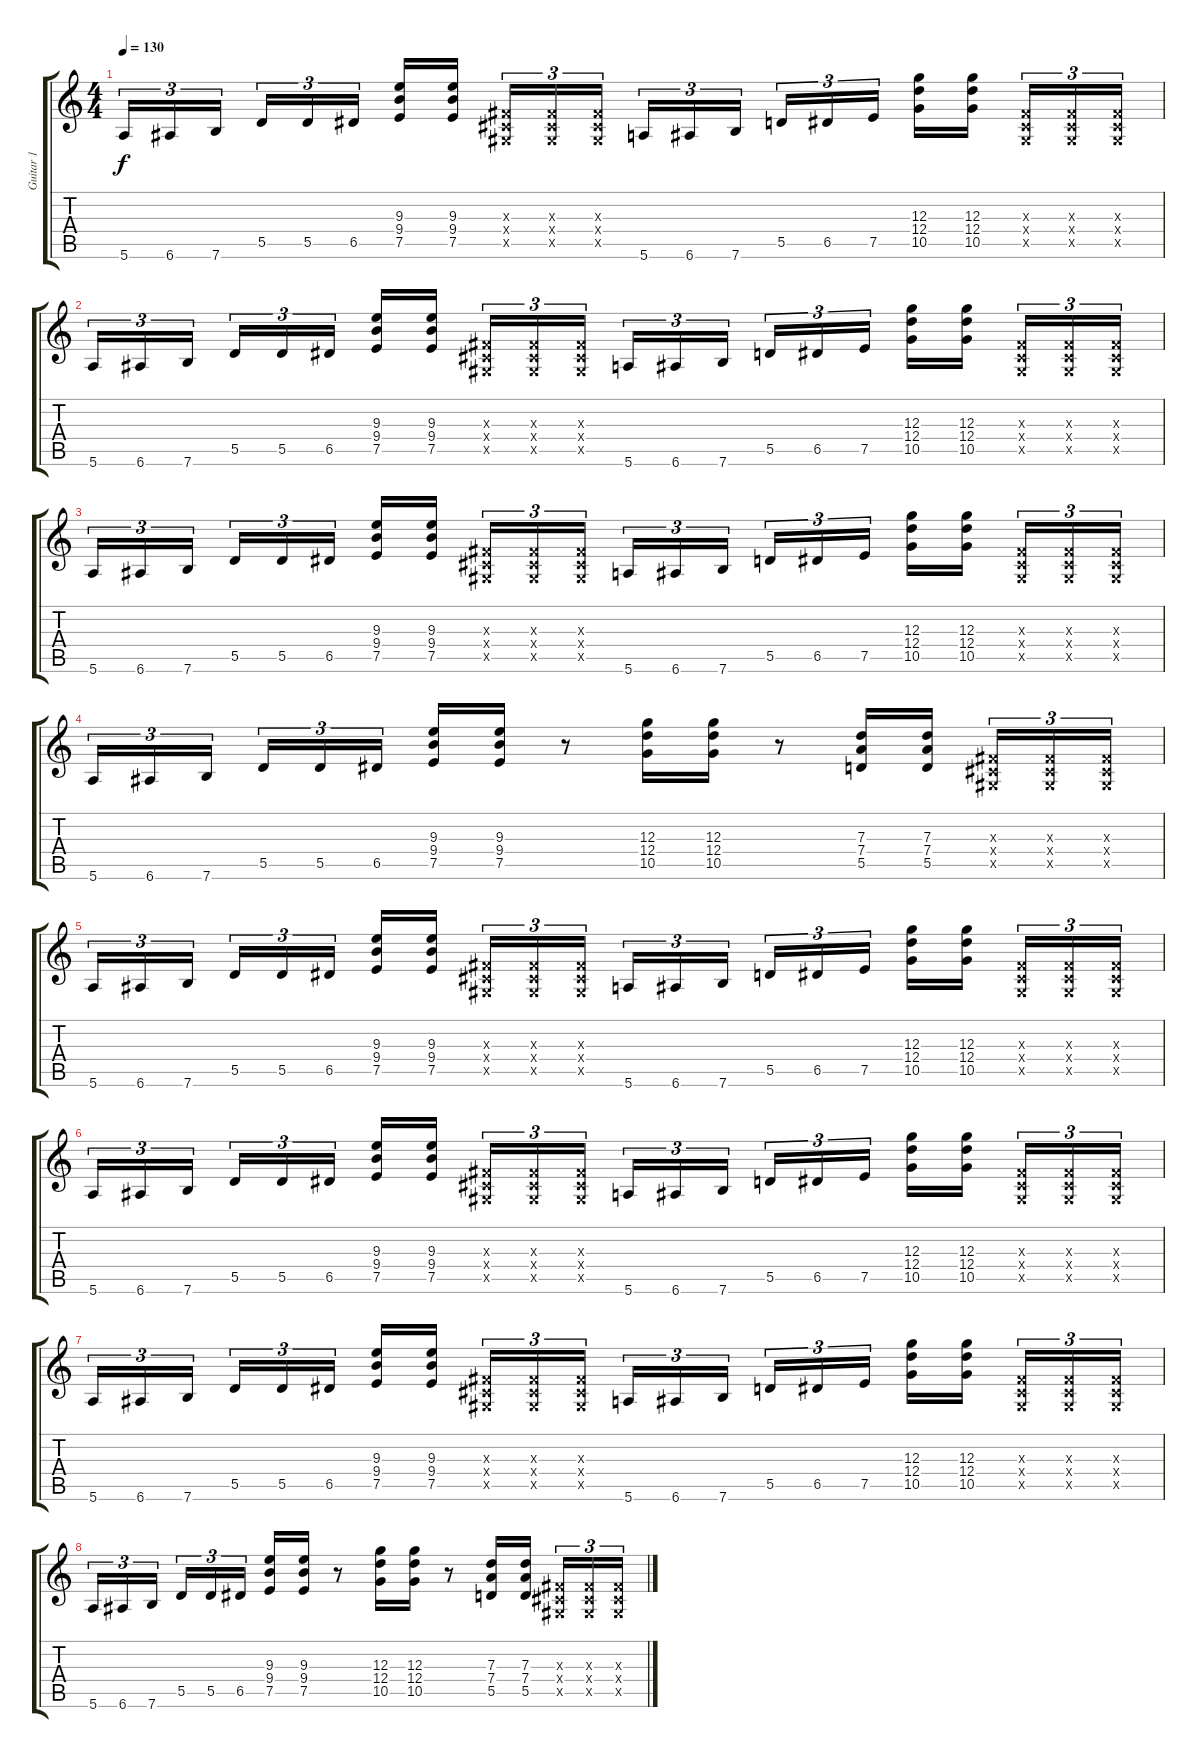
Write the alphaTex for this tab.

\track ("Guitar 1" "Guitar 1") {instrument overdrivenguitar}
\staff {score tabs}
\tuning (E4 B3 G3 D3 A2 E2) {hide}
\ts (4 4)
\tempo 130
\clef g2
\ks c
5.6.16{tu (3 2) dy f} 6.6.16{tu (3 2)} 7.6.16{tu (3 2)} 5.5.16{tu (3 2)} 5.5.16{tu (3 2)} 6.5.16{tu (3 2)} (9.3 9.4 7.5).16 (9.3 9.4 7.5).16 (-1.3{x} -1.4{x} -1.5{x}).16{tu (3 2)} (-1.3{x} -1.4{x} -1.5{x}).16{tu (3 2)} (-1.3{x} -1.4{x} -1.5{x}).16{tu (3 2)} 5.6.16{tu (3 2)} 6.6.16{tu (3 2)} 7.6.16{tu (3 2)} 5.5.16{tu (3 2)} 6.5.16{tu (3 2)} 7.5.16{tu (3 2)} (12.3 12.4 10.5).16 (12.3 12.4 10.5).16 (-1.3{x} -1.4{x} -1.5{x}).16{tu (3 2)} (-1.3{x} -1.4{x} -1.5{x}).16{tu (3 2)} (-1.3{x} -1.4{x} -1.5{x}).16{tu (3 2)} |
5.6.16{tu (3 2)} 6.6.16{tu (3 2)} 7.6.16{tu (3 2)} 5.5.16{tu (3 2)} 5.5.16{tu (3 2)} 6.5.16{tu (3 2)} (9.3 9.4 7.5).16 (9.3 9.4 7.5).16 (-1.3{x} -1.4{x} -1.5{x}).16{tu (3 2)} (-1.3{x} -1.4{x} -1.5{x}).16{tu (3 2)} (-1.3{x} -1.4{x} -1.5{x}).16{tu (3 2)} 5.6.16{tu (3 2)} 6.6.16{tu (3 2)} 7.6.16{tu (3 2)} 5.5.16{tu (3 2)} 6.5.16{tu (3 2)} 7.5.16{tu (3 2)} (12.3 12.4 10.5).16 (12.3 12.4 10.5).16 (-1.3{x} -1.4{x} -1.5{x}).16{tu (3 2)} (-1.3{x} -1.4{x} -1.5{x}).16{tu (3 2)} (-1.3{x} -1.4{x} -1.5{x}).16{tu (3 2)} |
5.6.16{tu (3 2)} 6.6.16{tu (3 2)} 7.6.16{tu (3 2)} 5.5.16{tu (3 2)} 5.5.16{tu (3 2)} 6.5.16{tu (3 2)} (9.3 9.4 7.5).16 (9.3 9.4 7.5).16 (-1.3{x} -1.4{x} -1.5{x}).16{tu (3 2)} (-1.3{x} -1.4{x} -1.5{x}).16{tu (3 2)} (-1.3{x} -1.4{x} -1.5{x}).16{tu (3 2)} 5.6.16{tu (3 2)} 6.6.16{tu (3 2)} 7.6.16{tu (3 2)} 5.5.16{tu (3 2)} 6.5.16{tu (3 2)} 7.5.16{tu (3 2)} (12.3 12.4 10.5).16 (12.3 12.4 10.5).16 (-1.3{x} -1.4{x} -1.5{x}).16{tu (3 2)} (-1.3{x} -1.4{x} -1.5{x}).16{tu (3 2)} (-1.3{x} -1.4{x} -1.5{x}).16{tu (3 2)} |
5.6.16{tu (3 2)} 6.6.16{tu (3 2)} 7.6.16{tu (3 2)} 5.5.16{tu (3 2)} 5.5.16{tu (3 2)} 6.5.16{tu (3 2)} (9.3 9.4 7.5).16 (9.3 9.4 7.5).16 r.8 (12.3 12.4 10.5).16 (12.3 12.4 10.5).16 r.8 (7.3 7.4 5.5).16 (7.3 7.4 5.5).16 (-1.3{x} -1.4{x} -1.5{x}).16{tu (3 2)} (-1.3{x} -1.4{x} -1.5{x}).16{tu (3 2)} (-1.3{x} -1.4{x} -1.5{x}).16{tu (3 2)} |
5.6.16{tu (3 2)} 6.6.16{tu (3 2)} 7.6.16{tu (3 2)} 5.5.16{tu (3 2)} 5.5.16{tu (3 2)} 6.5.16{tu (3 2)} (9.3 9.4 7.5).16 (9.3 9.4 7.5).16 (-1.3{x} -1.4{x} -1.5{x}).16{tu (3 2)} (-1.3{x} -1.4{x} -1.5{x}).16{tu (3 2)} (-1.3{x} -1.4{x} -1.5{x}).16{tu (3 2)} 5.6.16{tu (3 2)} 6.6.16{tu (3 2)} 7.6.16{tu (3 2)} 5.5.16{tu (3 2)} 6.5.16{tu (3 2)} 7.5.16{tu (3 2)} (12.3 12.4 10.5).16 (12.3 12.4 10.5).16 (-1.3{x} -1.4{x} -1.5{x}).16{tu (3 2)} (-1.3{x} -1.4{x} -1.5{x}).16{tu (3 2)} (-1.3{x} -1.4{x} -1.5{x}).16{tu (3 2)} |
5.6.16{tu (3 2)} 6.6.16{tu (3 2)} 7.6.16{tu (3 2)} 5.5.16{tu (3 2)} 5.5.16{tu (3 2)} 6.5.16{tu (3 2)} (9.3 9.4 7.5).16 (9.3 9.4 7.5).16 (-1.3{x} -1.4{x} -1.5{x}).16{tu (3 2)} (-1.3{x} -1.4{x} -1.5{x}).16{tu (3 2)} (-1.3{x} -1.4{x} -1.5{x}).16{tu (3 2)} 5.6.16{tu (3 2)} 6.6.16{tu (3 2)} 7.6.16{tu (3 2)} 5.5.16{tu (3 2)} 6.5.16{tu (3 2)} 7.5.16{tu (3 2)} (12.3 12.4 10.5).16 (12.3 12.4 10.5).16 (-1.3{x} -1.4{x} -1.5{x}).16{tu (3 2)} (-1.3{x} -1.4{x} -1.5{x}).16{tu (3 2)} (-1.3{x} -1.4{x} -1.5{x}).16{tu (3 2)} |
5.6.16{tu (3 2)} 6.6.16{tu (3 2)} 7.6.16{tu (3 2)} 5.5.16{tu (3 2)} 5.5.16{tu (3 2)} 6.5.16{tu (3 2)} (9.3 9.4 7.5).16 (9.3 9.4 7.5).16 (-1.3{x} -1.4{x} -1.5{x}).16{tu (3 2)} (-1.3{x} -1.4{x} -1.5{x}).16{tu (3 2)} (-1.3{x} -1.4{x} -1.5{x}).16{tu (3 2)} 5.6.16{tu (3 2)} 6.6.16{tu (3 2)} 7.6.16{tu (3 2)} 5.5.16{tu (3 2)} 6.5.16{tu (3 2)} 7.5.16{tu (3 2)} (12.3 12.4 10.5).16 (12.3 12.4 10.5).16 (-1.3{x} -1.4{x} -1.5{x}).16{tu (3 2)} (-1.3{x} -1.4{x} -1.5{x}).16{tu (3 2)} (-1.3{x} -1.4{x} -1.5{x}).16{tu (3 2)} |
5.6.16{tu (3 2)} 6.6.16{tu (3 2)} 7.6.16{tu (3 2)} 5.5.16{tu (3 2)} 5.5.16{tu (3 2)} 6.5.16{tu (3 2)} (9.3 9.4 7.5).16 (9.3 9.4 7.5).16 r.8 (12.3 12.4 10.5).16 (12.3 12.4 10.5).16 r.8 (7.3 7.4 5.5).16 (7.3 7.4 5.5).16 (-1.3{x} -1.4{x} -1.5{x}).16{tu (3 2)} (-1.3{x} -1.4{x} -1.5{x}).16{tu (3 2)} (-1.3{x} -1.4{x} -1.5{x}).16{tu (3 2)}
